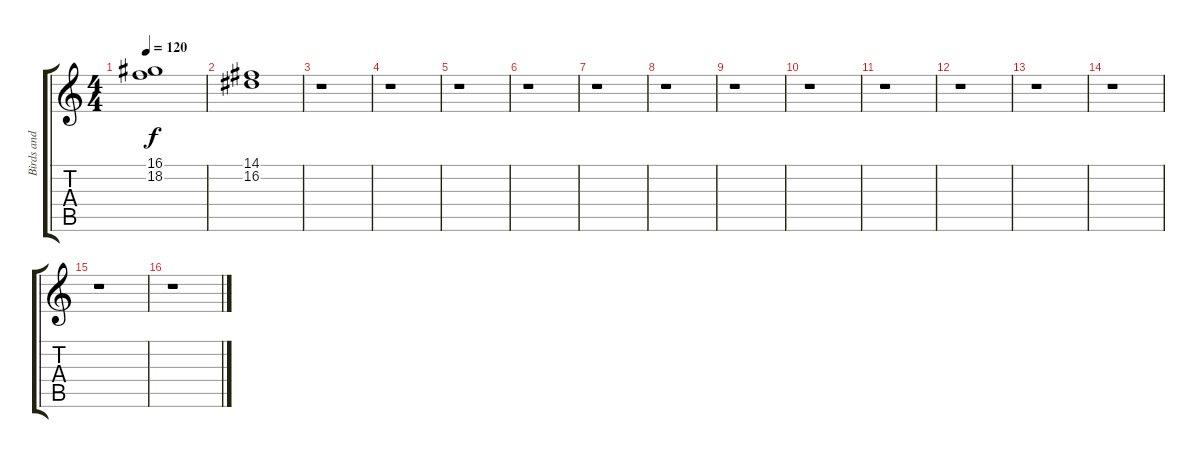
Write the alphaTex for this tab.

\track ("Birds and Others" "Birds and ") {instrument birdtweet}
\staff {score tabs}
\tuning (E4 B3 G3 D3 A2 E2) {hide}
\ts (4 4)
\tempo 120
\clef g2
\ks c
(16.1 18.2).1{dy f} |
(14.1 16.2).1 |
r.1 |
r.1 |
r.1 |
r.1 |
r.1 |
r.1 |
r.1 |
r.1 |
r.1 |
r.1 |
r.1 |
r.1 |
r.1 |
r.1
